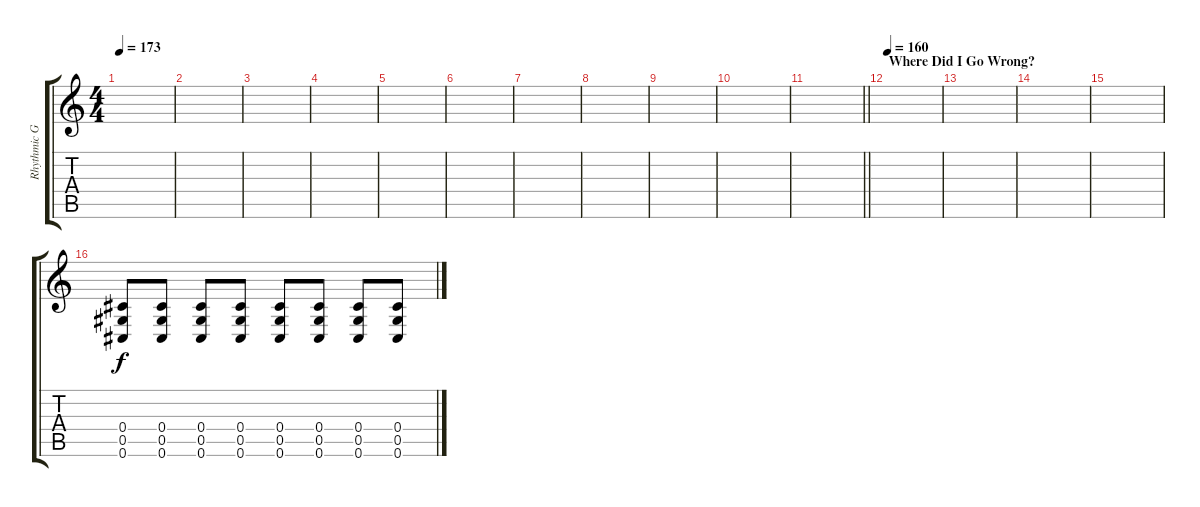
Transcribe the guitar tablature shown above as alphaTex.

\track ("Rhythmic Guitar (Drop C#)" "Rhythmic G") {instrument distortionguitar}
\staff {score tabs}
\tuning (Eb4 Bb3 Gb3 Db3 Ab2 Db2) {hide}
\ts (4 4)
\tempo 173
\clef g2
\ks c
|
|
|
|
|
|
|
|
|
|
\barLineRight lightlight
|
\section ("" "Where Did I Go Wrong?")
\tempo 160
|
|
|
|
(0.4 0.5 0.6).8 (0.4 0.5 0.6).8 (0.4 0.5 0.6).8 (0.4 0.5 0.6).8 (0.4 0.5 0.6).8 (0.4 0.5 0.6).8 (0.4 0.5 0.6).8 (0.4 0.5 0.6).8
